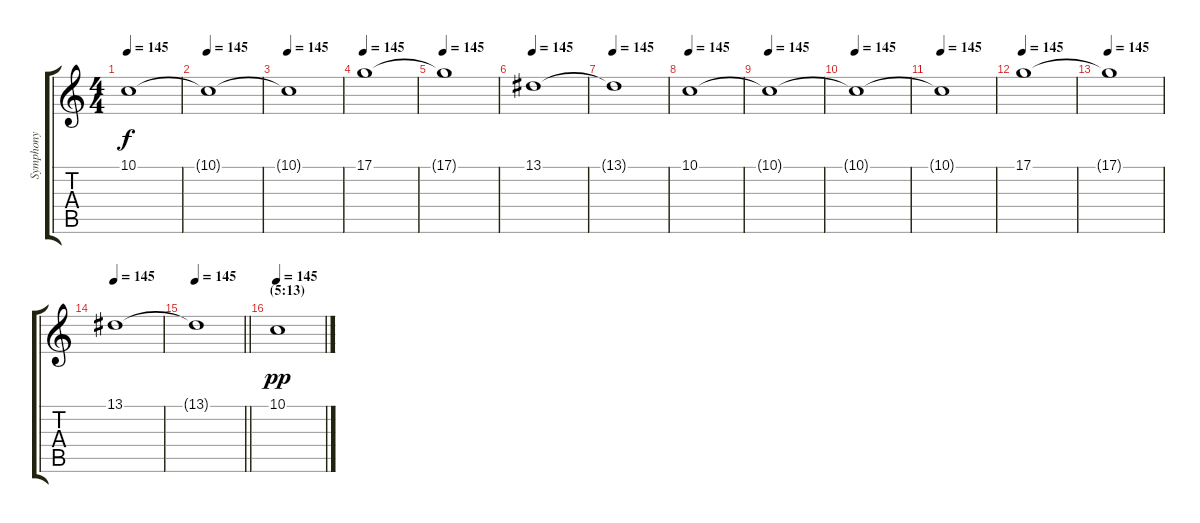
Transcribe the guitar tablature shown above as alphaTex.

\track ("Symphony" "Symphony") {instrument stringensemble1}
\staff {score tabs}
\tuning (D4 A3 F3 C3 G2 C2) {hide}
\ts (4 4)
\tempo 145
\clef g2
\ks c
10.1{t}.1{dy f} |
\tempo 145
10.1{t}.1 |
\tempo 145
10.1{t}.1 |
\tempo 145
17.1.1 |
\tempo 145
17.1{t}.1 |
\tempo 145
13.1.1 |
\tempo 145
13.1{t}.1 |
\tempo 145
10.1.1 |
\tempo 145
10.1{t}.1 |
\tempo 145
10.1{t}.1{volume 10} |
\tempo 145
10.1{t}.1 |
\tempo 145
17.1.1{volume 6} |
\tempo 145
17.1{t}.1 |
\tempo 145
13.1.1{volume 0} |
\tempo 145
\barLineRight lightlight
13.1{t}.1 |
\section ("" "(5:13)")
\tempo 145
10.1.1{dy pp volume 16 instrument fx7echoes}
